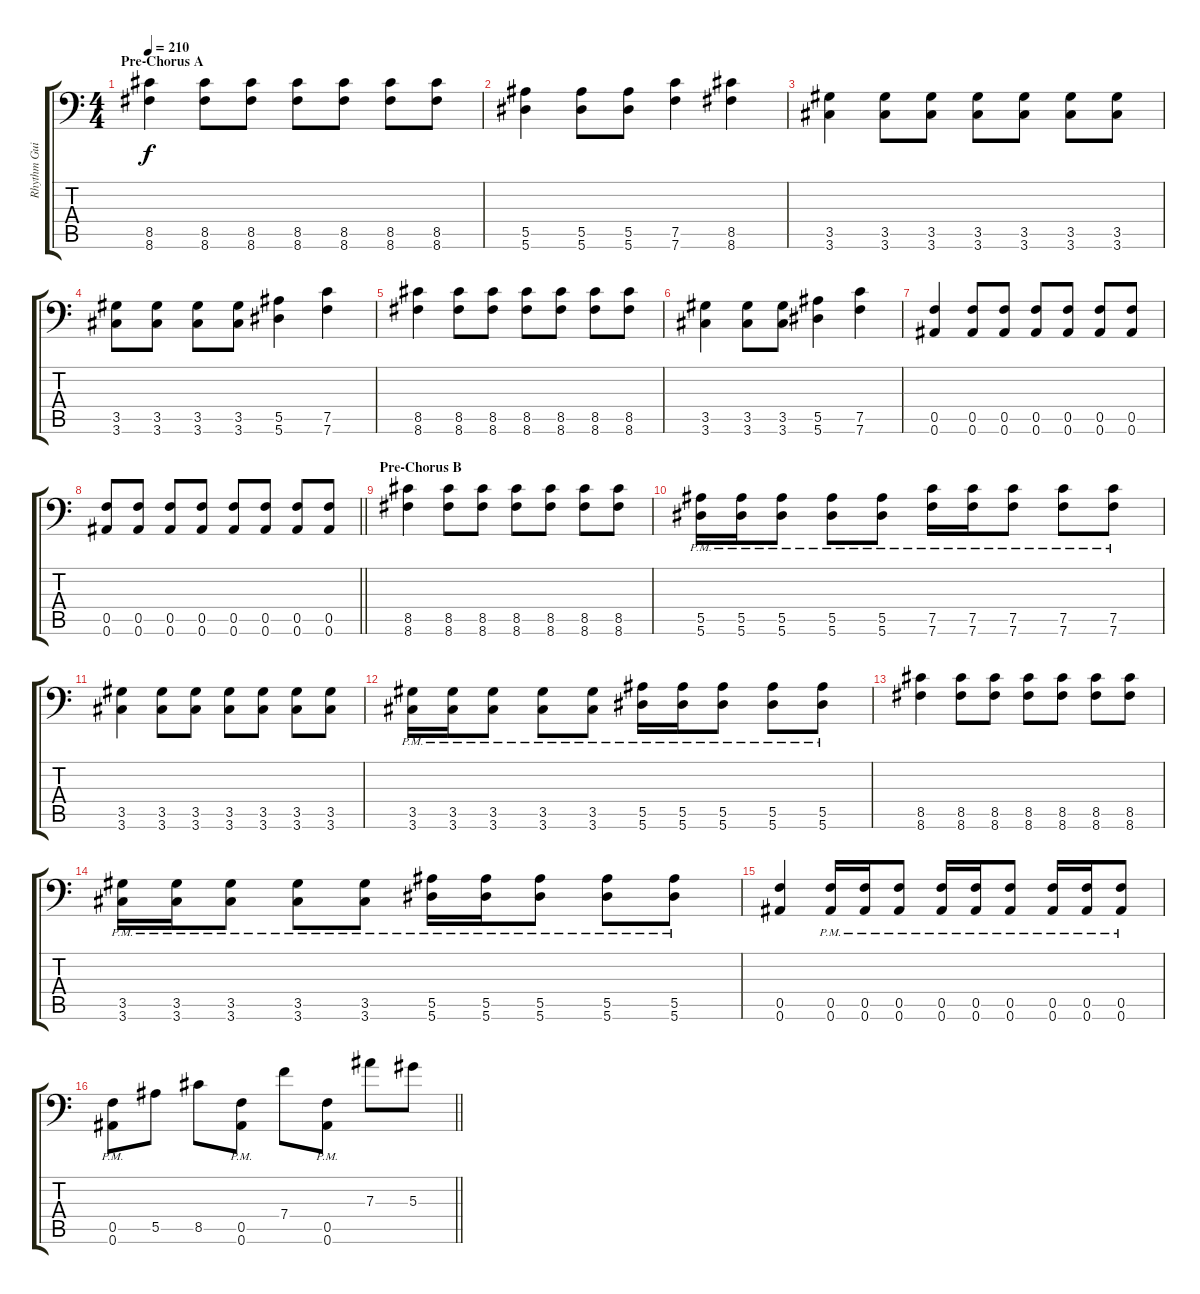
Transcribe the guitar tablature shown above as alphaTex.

\track ("Rhythm Guitar I" "Rhythm Gui") {instrument distortionguitar}
\staff {score tabs}
\tuning (C4 G3 Eb3 Bb2 F2 Bb1) {hide}
\ts (4 4)
\section ("" "Pre-Chorus A")
\tempo 210
\clef f4
\ks c
(8.5 8.6).4{dy f balance 0} (8.5 8.6).8 (8.5 8.6).8 (8.5 8.6).8 (8.5 8.6).8 (8.5 8.6).8 (8.5 8.6).8 |
(5.5 5.6).4 (5.5 5.6).8 (5.5 5.6).8 (7.5 7.6).4 (8.5 8.6).4 |
(3.5 3.6).4 (3.5 3.6).8 (3.5 3.6).8 (3.5 3.6).8 (3.5 3.6).8 (3.5 3.6).8 (3.5 3.6).8 |
(3.5 3.6).8 (3.5 3.6).8 (3.5 3.6).8 (3.5 3.6).8 (5.5 5.6).4 (7.5 7.6).4 |
(8.5 8.6).4 (8.5 8.6).8 (8.5 8.6).8 (8.5 8.6).8 (8.5 8.6).8 (8.5 8.6).8 (8.5 8.6).8 |
(3.5 3.6).4 (3.5 3.6).8 (3.5 3.6).8 (5.5 5.6).4 (7.5 7.6).4 |
(0.5 0.6).4 (0.5 0.6).8 (0.5 0.6).8 (0.5 0.6).8 (0.5 0.6).8 (0.5 0.6).8 (0.5 0.6).8 |
\barLineRight lightlight
(0.5 0.6).8 (0.5 0.6).8 (0.5 0.6).8 (0.5 0.6).8 (0.5 0.6).8 (0.5 0.6).8 (0.5 0.6).8 (0.5 0.6).8 |
\section ("" "Pre-Chorus B")
(8.5 8.6).4 (8.5 8.6).8 (8.5 8.6).8 (8.5 8.6).8 (8.5 8.6).8 (8.5 8.6).8 (8.5 8.6).8 |
(5.5{pm} 5.6{pm}).16 (5.5{pm} 5.6{pm}).16 (5.5{pm} 5.6{pm}).8 (5.5{pm} 5.6{pm}).8 (5.5{pm} 5.6{pm}).8 (7.5{pm} 7.6{pm}).16 (7.5{pm} 7.6{pm}).16 (7.5{pm} 7.6{pm}).8 (7.5{pm} 7.6{pm}).8 (7.5{pm} 7.6{pm}).8 |
(3.5 3.6).4 (3.5 3.6).8 (3.5 3.6).8 (3.5 3.6).8 (3.5 3.6).8 (3.5 3.6).8 (3.5 3.6).8 |
(3.5{pm} 3.6{pm}).16 (3.5{pm} 3.6{pm}).16 (3.5{pm} 3.6{pm}).8 (3.5{pm} 3.6{pm}).8 (3.5{pm} 3.6{pm}).8 (5.5{pm} 5.6{pm}).16 (5.5{pm} 5.6{pm}).16 (5.5{pm} 5.6{pm}).8 (5.5{pm} 5.6{pm}).8 (5.5{pm} 5.6{pm}).8 |
(8.5 8.6).4 (8.5 8.6).8 (8.5 8.6).8 (8.5 8.6).8 (8.5 8.6).8 (8.5 8.6).8 (8.5 8.6).8 |
(3.5{pm} 3.6{pm}).16 (3.5{pm} 3.6{pm}).16 (3.5{pm} 3.6{pm}).8 (3.5{pm} 3.6{pm}).8 (3.5{pm} 3.6{pm}).8 (5.5{pm} 5.6{pm}).16 (5.5{pm} 5.6{pm}).16 (5.5{pm} 5.6{pm}).8 (5.5{pm} 5.6{pm}).8 (5.5{pm} 5.6{pm}).8 |
(0.5 0.6).4 (0.5{pm} 0.6{pm}).16 (0.5{pm} 0.6{pm}).16 (0.5{pm} 0.6{pm}).8 (0.5{pm} 0.6{pm}).16 (0.5{pm} 0.6{pm}).16 (0.5{pm} 0.6{pm}).8 (0.5{pm} 0.6{pm}).16 (0.5{pm} 0.6{pm}).16 (0.5{pm} 0.6{pm}).8 |
\barLineRight lightlight
(0.5{pm} 0.6{pm}).8 5.5.8 8.5.8 (0.5{pm} 0.6{pm}).8 7.4.8 (0.5{pm} 0.6{pm}).8 7.3.8 5.3.8
